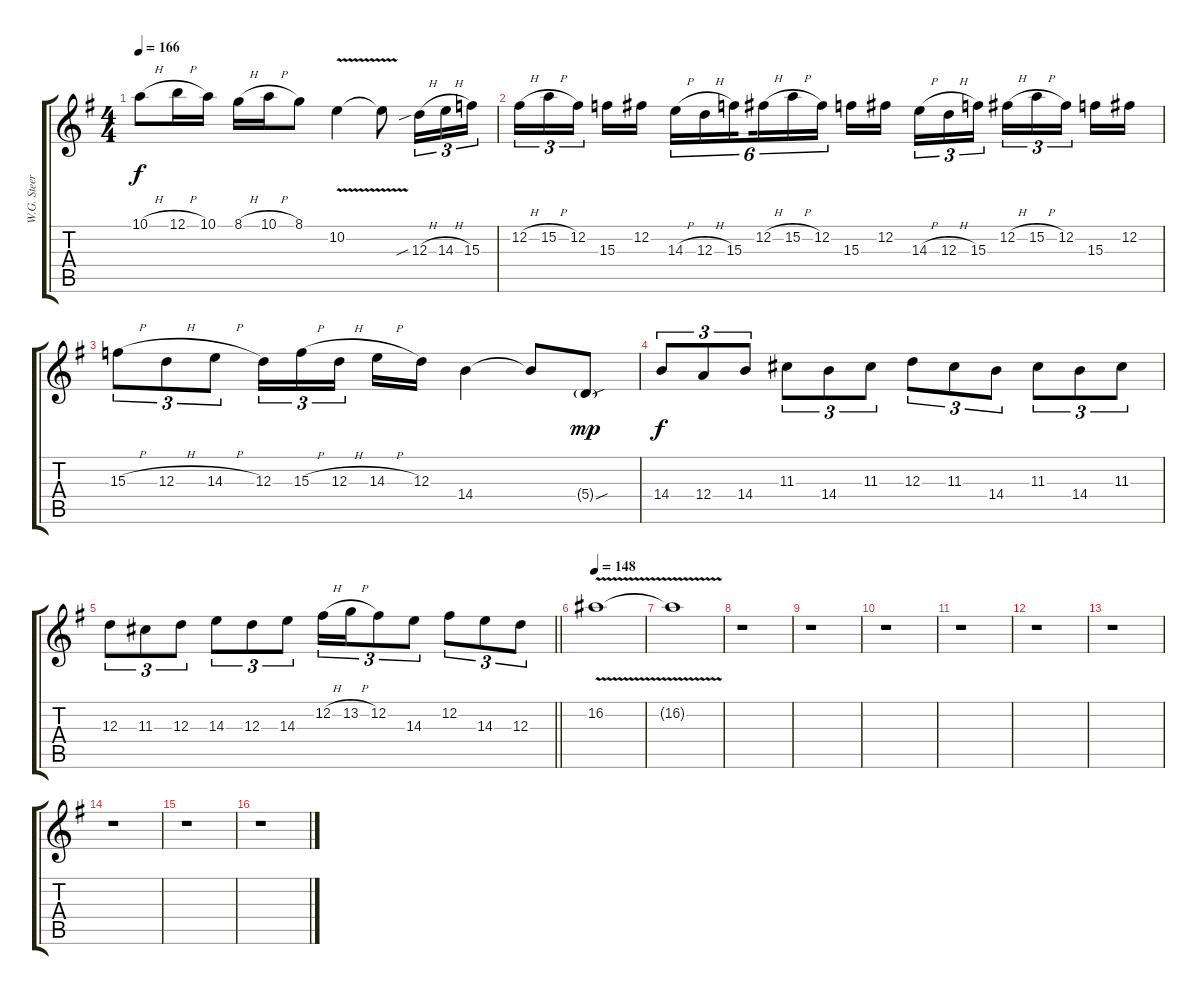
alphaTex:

\track ("W.G. Steer" "W.G. Steer") {instrument distortionguitar}
\staff {score tabs}
\tuning (B3 Gb3 D3 A2 E2 B1) {hide}
\ts (4 4)
\tempo 166
\clef g2
\ks g
10.1{h}.8{dy f} 12.1{h}.16 10.1.16 8.1{h}.16 10.1{h}.16 8.1.8 10.2{v}.4 10.2{t}.8 12.3{sib h}.16{tu (3 2)} 14.3{h}.16{tu (3 2)} 15.3.16{tu (3 2)} |
12.2{h}.16{tu (3 2)} 15.2{h}.16{tu (3 2)} 12.2.16{tu (3 2) beam splitsecondary} 15.3.16 12.2.16 14.3{h}.16{tu (6 4)} 12.3{h}.16{tu (6 4)} 15.3.16{tu (6 4) beam splitsecondary} 12.2{h}.16{tu (6 4)} 15.2{h}.16{tu (6 4)} 12.2.16{tu (6 4)} 15.3.16 12.2.16{beam splitsecondary} 14.3{h}.16{tu (3 2)} 12.3{h}.16{tu (3 2)} 15.3.16{tu (3 2)} 12.2{h}.16{tu (3 2)} 15.2{h}.16{tu (3 2)} 12.2.16{tu (3 2) beam splitsecondary} 15.3.16 12.2.16 |
15.3{h}.8{tu (3 2)} 12.3{h}.8{tu (3 2)} 14.3{h}.8{tu (3 2)} 12.3.16{tu (3 2)} 15.3{h}.16{tu (3 2)} 12.3{h}.16{tu (3 2) beam splitsecondary} 14.3{h}.16 12.3.16 14.4.4 14.4{t}.8 5.4{sou g}.8{dy mp} |
14.4.8{tu (3 2) dy f} 12.4.8{tu (3 2)} 14.4.8{tu (3 2)} 11.3.8{tu (3 2)} 14.4.8{tu (3 2)} 11.3.8{tu (3 2)} 12.3.8{tu (3 2)} 11.3.8{tu (3 2)} 14.4.8{tu (3 2)} 11.3.8{tu (3 2)} 14.4.8{tu (3 2)} 11.3.8{tu (3 2)} |
\barLineRight lightlight
12.3.8{tu (3 2)} 11.3.8{tu (3 2)} 12.3.8{tu (3 2)} 14.3.8{tu (3 2)} 12.3.8{tu (3 2)} 14.3.8{tu (3 2)} 12.2{h}.16{tu (3 2)} 13.2{h}.16{tu (3 2)} 12.2.8{tu (3 2)} 14.3.8{tu (3 2)} 12.2.8{tu (3 2)} 14.3.8{tu (3 2)} 12.3.8{tu (3 2)} |
\tempo 148
16.2{v}.1 |
16.2{v t}.1 |
r.1 |
r.1 |
r.1 |
r.1 |
r.1 |
r.1 |
r.1 |
r.1 |
r.1
